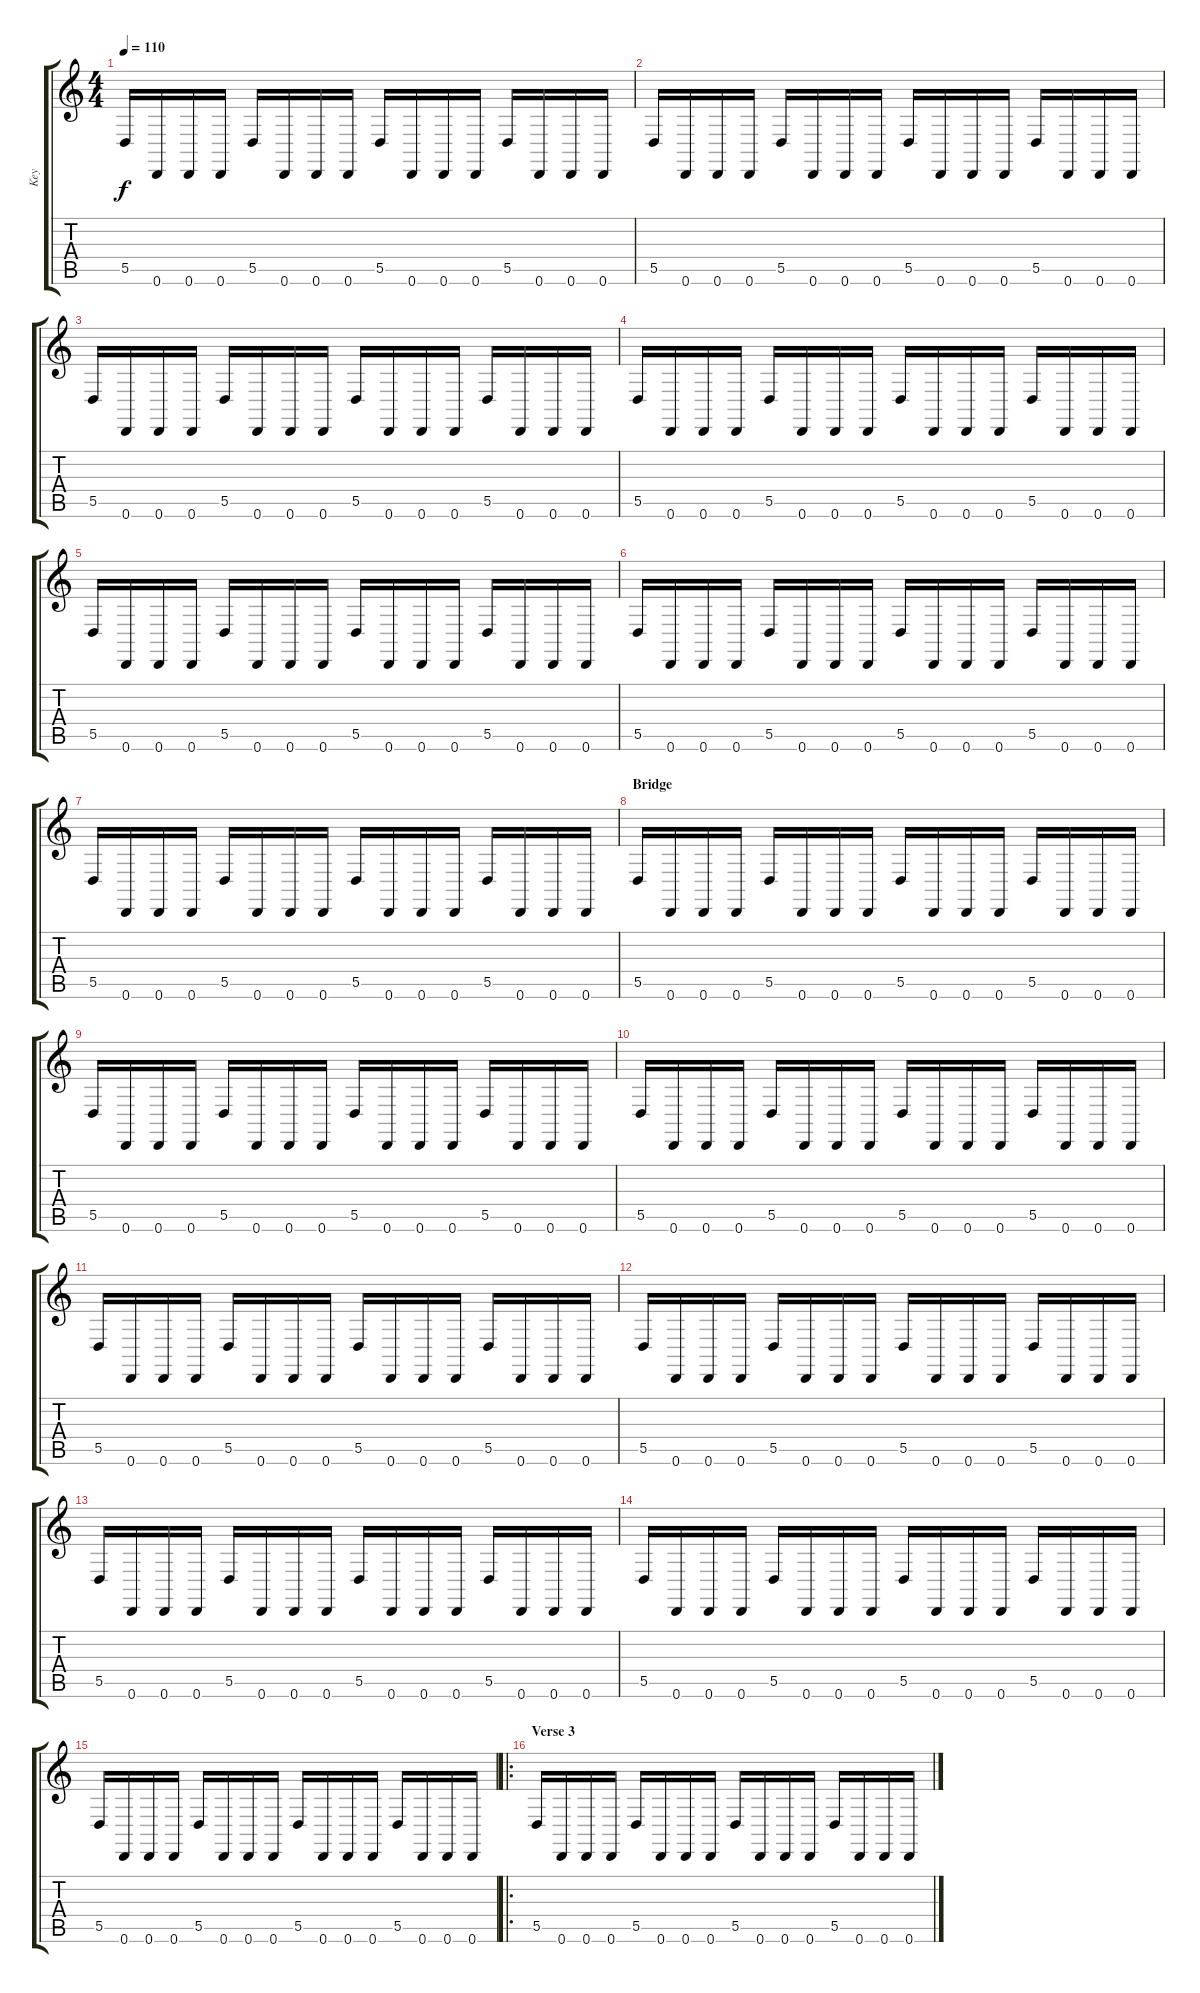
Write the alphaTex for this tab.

\track ("Key" "Key") {instrument lead2sawtooth}
\staff {score tabs}
\tuning (E4 B3 G3 D3 A2 D2) {hide}
\ts (4 4)
\tempo 110
\clef g2
\ks c
5.5.16{dy f} 0.6.16 0.6.16 0.6.16 5.5.16 0.6.16 0.6.16 0.6.16 5.5.16 0.6.16 0.6.16 0.6.16 5.5.16 0.6.16 0.6.16 0.6.16 |
5.5.16 0.6.16 0.6.16 0.6.16 5.5.16 0.6.16 0.6.16 0.6.16 5.5.16 0.6.16 0.6.16 0.6.16 5.5.16 0.6.16 0.6.16 0.6.16 |
5.5.16 0.6.16 0.6.16 0.6.16 5.5.16 0.6.16 0.6.16 0.6.16 5.5.16 0.6.16 0.6.16 0.6.16 5.5.16 0.6.16 0.6.16 0.6.16 |
5.5.16 0.6.16 0.6.16 0.6.16 5.5.16 0.6.16 0.6.16 0.6.16 5.5.16 0.6.16 0.6.16 0.6.16 5.5.16 0.6.16 0.6.16 0.6.16 |
5.5.16 0.6.16 0.6.16 0.6.16 5.5.16 0.6.16 0.6.16 0.6.16 5.5.16 0.6.16 0.6.16 0.6.16 5.5.16 0.6.16 0.6.16 0.6.16 |
5.5.16 0.6.16 0.6.16 0.6.16 5.5.16 0.6.16 0.6.16 0.6.16 5.5.16 0.6.16 0.6.16 0.6.16 5.5.16 0.6.16 0.6.16 0.6.16 |
5.5.16 0.6.16 0.6.16 0.6.16 5.5.16 0.6.16 0.6.16 0.6.16 5.5.16 0.6.16 0.6.16 0.6.16 5.5.16 0.6.16 0.6.16 0.6.16 |
\section ("" "Bridge")
5.5.16 0.6.16 0.6.16 0.6.16 5.5.16 0.6.16 0.6.16 0.6.16 5.5.16 0.6.16 0.6.16 0.6.16 5.5.16 0.6.16 0.6.16 0.6.16 |
5.5.16 0.6.16 0.6.16 0.6.16 5.5.16 0.6.16 0.6.16 0.6.16 5.5.16 0.6.16 0.6.16 0.6.16 5.5.16 0.6.16 0.6.16 0.6.16 |
5.5.16 0.6.16 0.6.16 0.6.16 5.5.16 0.6.16 0.6.16 0.6.16 5.5.16 0.6.16 0.6.16 0.6.16 5.5.16 0.6.16 0.6.16 0.6.16 |
5.5.16 0.6.16 0.6.16 0.6.16 5.5.16 0.6.16 0.6.16 0.6.16 5.5.16 0.6.16 0.6.16 0.6.16 5.5.16 0.6.16 0.6.16 0.6.16 |
5.5.16 0.6.16 0.6.16 0.6.16 5.5.16 0.6.16 0.6.16 0.6.16 5.5.16 0.6.16 0.6.16 0.6.16 5.5.16 0.6.16 0.6.16 0.6.16 |
5.5.16 0.6.16 0.6.16 0.6.16 5.5.16 0.6.16 0.6.16 0.6.16 5.5.16 0.6.16 0.6.16 0.6.16 5.5.16 0.6.16 0.6.16 0.6.16 |
5.5.16 0.6.16 0.6.16 0.6.16 5.5.16 0.6.16 0.6.16 0.6.16 5.5.16 0.6.16 0.6.16 0.6.16 5.5.16 0.6.16 0.6.16 0.6.16 |
5.5.16 0.6.16 0.6.16 0.6.16 5.5.16 0.6.16 0.6.16 0.6.16 5.5.16 0.6.16 0.6.16 0.6.16 5.5.16 0.6.16 0.6.16 0.6.16 |
\ro
\section ("" "Verse 3")
5.5.16 0.6.16 0.6.16 0.6.16 5.5.16 0.6.16 0.6.16 0.6.16 5.5.16 0.6.16 0.6.16 0.6.16 5.5.16 0.6.16 0.6.16 0.6.16
